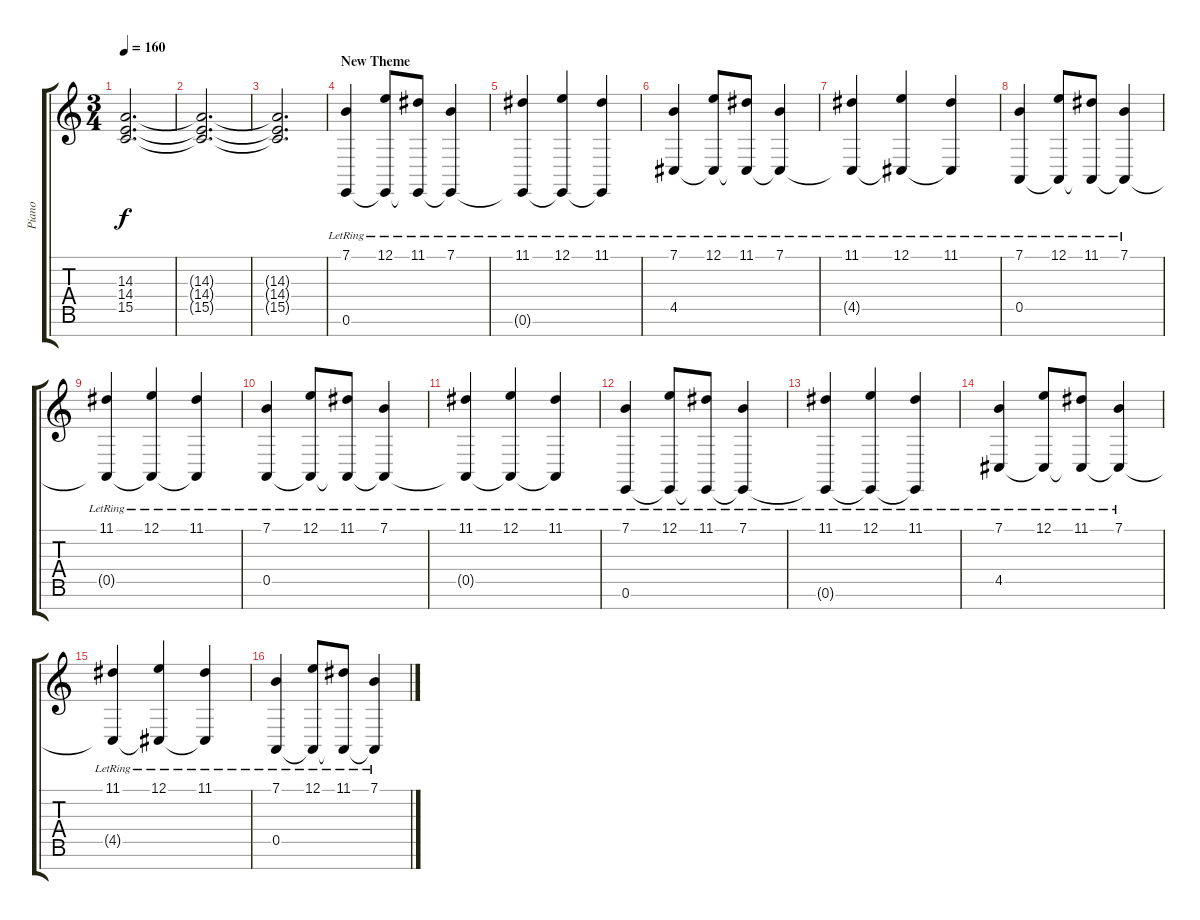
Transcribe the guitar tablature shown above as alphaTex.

\track ("Piano" "Piano") {instrument brightacousticpiano}
\staff {score tabs}
\tuning (E4 B3 G3 D3 A2 E2 B1) {hide}
\ts (3 4)
\tempo 160
\clef g2
\ks c
(14.3{t} 14.4{t} 15.5{t}).2{d dy f} |
(14.3{t} 14.4{t} 15.5{t}).2{d} |
(14.3{t} 14.4{t} 15.5{t}).2{d} |
\section ("" "New Theme")
(7.1{lr} 0.6{lr}).4 (12.1{lr} 0.6{t}).8 (11.1{lr} 0.6{t}).8 (7.1{lr} 0.6{t}).4 |
(11.1{lr} 0.6{t}).4 (12.1{lr} 0.6{t}).4 (11.1{lr} 0.6{t}).4 |
(7.1{lr} 4.5{lr}).4 (12.1{lr} 4.5{t}).8 (11.1{lr} 4.5{t}).8 (7.1{lr} 4.5{t}).4 |
(11.1{lr} 4.5{t}).4 (12.1{lr} 4.5{t}).4 (11.1{lr} 4.5{t}).4 |
(7.1{lr} 0.5{lr}).4 (12.1{lr} 0.5{t}).8 (11.1{lr} 0.5{t}).8 (7.1{lr} 0.5{t}).4 |
(11.1{lr} 0.5{t}).4 (12.1{lr} 0.5{t}).4 (11.1{lr} 0.5{t}).4 |
(7.1{lr} 0.5{lr}).4 (12.1{lr} 0.5{t}).8 (11.1{lr} 0.5{t}).8 (7.1{lr} 0.5{t}).4 |
(11.1{lr} 0.5{t}).4 (12.1{lr} 0.5{t}).4 (11.1{lr} 0.5{t}).4 |
(7.1{lr} 0.6{lr}).4 (12.1{lr} 0.6{t}).8 (11.1{lr} 0.6{t}).8 (7.1{lr} 0.6{t}).4 |
(11.1{lr} 0.6{t}).4 (12.1{lr} 0.6{t}).4 (11.1{lr} 0.6{t}).4 |
(7.1{lr} 4.5{lr}).4 (12.1{lr} 4.5{t}).8 (11.1{lr} 4.5{t}).8 (7.1{lr} 4.5{t}).4 |
(11.1{lr} 4.5{t}).4 (12.1{lr} 4.5{t}).4 (11.1{lr} 4.5{t}).4 |
(7.1{lr} 0.5{lr}).4 (12.1{lr} 0.5{t}).8 (11.1{lr} 0.5{t}).8 (7.1{lr} 0.5{t}).4
